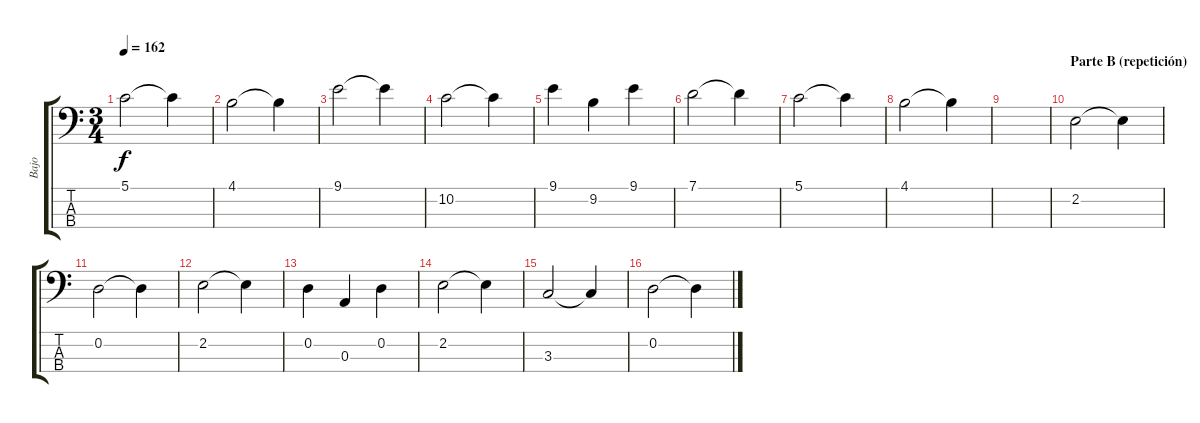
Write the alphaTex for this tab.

\track ("Bajo" "Bajo") {instrument electricbassfinger}
\staff {score tabs}
\tuning (G2 D2 A1 E1) {hide}
\ts (3 4)
\tempo 162
\clef f4
\ks c
5.1.2{dy f} 5.1{t}.4 |
4.1.2 4.1{t}.4 |
9.1.2 9.1{t}.4 |
10.2.2 10.2{t}.4 |
9.1.4 9.2.4 9.1.4 |
7.1.2 7.1{t}.4 |
5.1.2 5.1{t}.4 |
4.1.2 4.1{t}.4 |
|
\section ("" "Parte B (repetición)")
2.2.2 2.2{t}.4 |
0.2.2 0.2{t}.4 |
2.2.2 2.2{t}.4 |
0.2.4 0.3.4 0.2.4 |
2.2.2 2.2{t}.4 |
3.3.2 3.3{t}.4 |
0.2.2 0.2{t}.4
